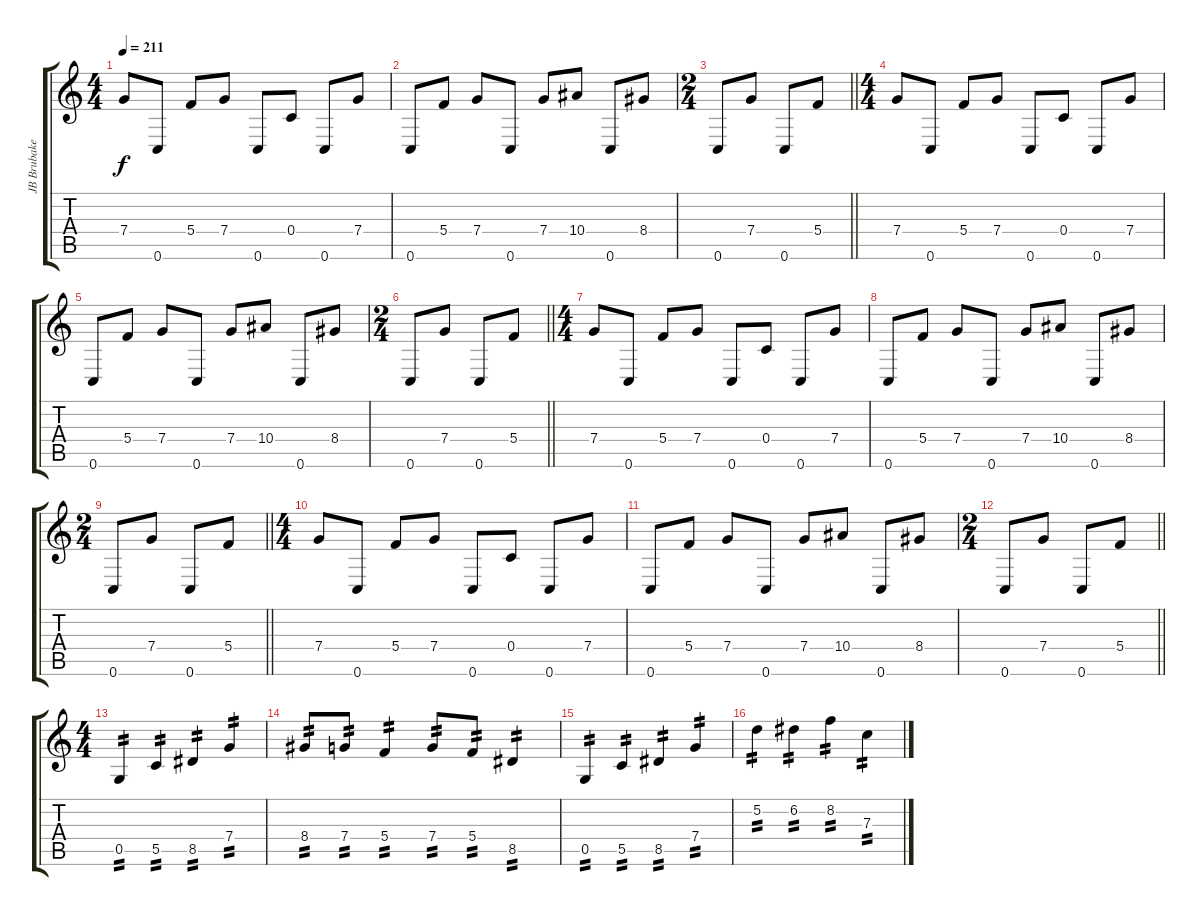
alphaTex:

\track ("JB Brubaker" "JB Brubake") {instrument distortionguitar}
\staff {score tabs}
\tuning (D4 A3 F3 C3 G2 C2) {hide}
\ts (4 4)
\section ("" "")
\tempo 211
\clef g2
\ks c
7.4.8{dy f} 0.6.8 5.4.8 7.4.8 0.6.8 0.4.8 0.6.8 7.4.8 |
0.6.8 5.4.8 7.4.8 0.6.8 7.4.8 10.4.8 0.6.8 8.4.8 |
\ts (2 4)
\barLineRight lightlight
0.6.8 7.4.8 0.6.8 5.4.8 |
\ts (4 4)
\section ("" "")
7.4.8 0.6.8 5.4.8 7.4.8 0.6.8 0.4.8 0.6.8 7.4.8 |
0.6.8 5.4.8 7.4.8 0.6.8 7.4.8 10.4.8 0.6.8 8.4.8 |
\ts (2 4)
\barLineRight lightlight
0.6.8 7.4.8 0.6.8 5.4.8 |
\ts (4 4)
\section ("" "")
7.4.8 0.6.8 5.4.8 7.4.8 0.6.8 0.4.8 0.6.8 7.4.8 |
0.6.8 5.4.8 7.4.8 0.6.8 7.4.8 10.4.8 0.6.8 8.4.8 |
\ts (2 4)
\barLineRight lightlight
0.6.8 7.4.8 0.6.8 5.4.8 |
\ts (4 4)
\section ("" "")
7.4.8 0.6.8 5.4.8 7.4.8 0.6.8 0.4.8 0.6.8 7.4.8 |
0.6.8 5.4.8 7.4.8 0.6.8 7.4.8 10.4.8 0.6.8 8.4.8 |
\ts (2 4)
\barLineRight lightlight
0.6.8 7.4.8 0.6.8 5.4.8 |
\ts (4 4)
\section ("" "")
0.5.4{tp 2} 5.5.4{tp 2} 8.5.4{tp 2} 7.4.4{tp 2} |
8.4.8{tp 2} 7.4.8{tp 2} 5.4.4{tp 2} 7.4.8{tp 2} 5.4.8{tp 2} 8.5.4{tp 2} |
0.5.4{tp 2} 5.5.4{tp 2} 8.5.4{tp 2} 7.4.4{tp 2} |
5.2.4{tp 2} 6.2.4{tp 2} 8.2.4{tp 2} 7.3.4{tp 2}
